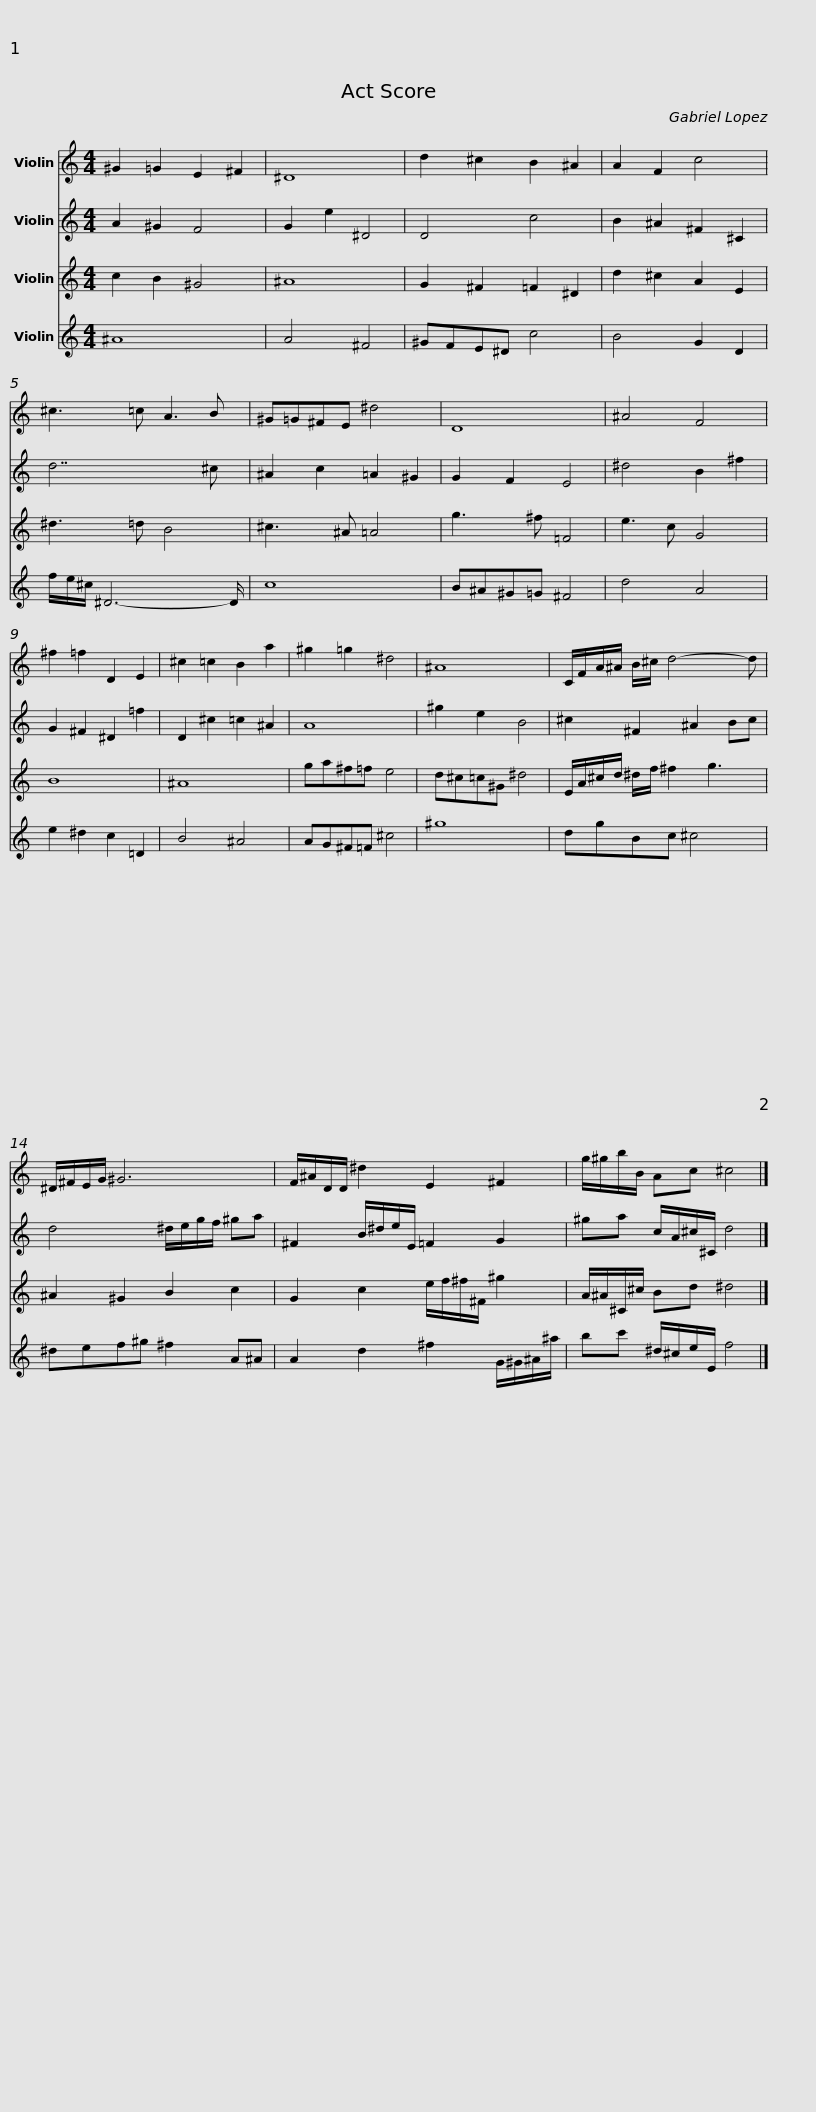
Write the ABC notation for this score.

X:1
%%score 1 2 3 4
L:1/8
M:4/4
I:linebreak $
K:C
V:1 treble
V:2 treble
V:3 treble
V:4 treble
V:1
 ^G2 =G2 E2 ^F2 | ^D8 | d2 ^c2 B2 ^A2 | A2 F2 c4 | ^c3 =c A3 B |$ %5
 ^G=G^FE ^d4 | D8 | ^A4 F4 | ^f2 =f2 D2 E2 | ^c2 =c2 B2 a2 |$ %10
 ^g2 =g2 ^d4 | ^A8 | C/F/A/^A/ B/^c/ d4- d |$ ^D/^F/E/G/ ^G6 | F/^A/D/D/ ^d2 E2 ^F2 |$ %15
 g/^g/b/B/ Ac ^c4 |] %16
V:2
 A2 ^G2 F4 | G2 e2 ^D4 | D4 c4 | B2 ^A2 ^F2 ^C2 | d7 ^c |$ %5
 ^A2 c2 =A2 ^G2 | G2 F2 E4 | ^d4 B2 ^f2 | G2 ^F2 ^D2 =f2 | D2 ^c2 =c2 ^A2 |$ %10
 A8 | ^g2 e2 B4 | ^c2 ^F2 ^A2 Bc |$ d4 ^d/e/g/f/ ^ga | ^F2 B/^d/e/E/ =F2 G2 |$ %15
 ^ga c/A/^c/^C/ d4 |] %16
V:3
 c2 B2 ^G4 | ^A8 | G2 ^F2 =F2 ^D2 | d2 ^c2 A2 E2 | ^d3 =d B4 |$ %5
 ^c3 ^A =A4 | g3 ^f =F4 | e3 c G4 | B8 | ^A8 |$ %10
 ga^f=f e4 | d^c=c^G ^d4 | E/A/^c/d/ ^d/f/ ^f2 g3 |$ ^A2 ^G2 B2 c2 | G2 c2 e/f/^f/^F/ ^g2 |$ %15
 A/^A/^C/^c/ Bd ^d4 |] %16
V:4
 ^A8 | A4 ^F4 | ^GFE^D c4 | B4 G2 D2 | f/e/^c/ ^D6- D/ |$ %5
 c8 | B^A^G=G ^F4 | d4 A4 | e2 ^d2 c2 =D2 | B4 ^A4 |$ %10
 AG^F=F ^c4 | ^g8 | dgBc ^c4 |$ ^def^g ^f2 A^A | A2 d2 ^f2 G/^G/^A/^a/ |$ %15
 bc' ^d/^c/e/E/ f4 |] %16
